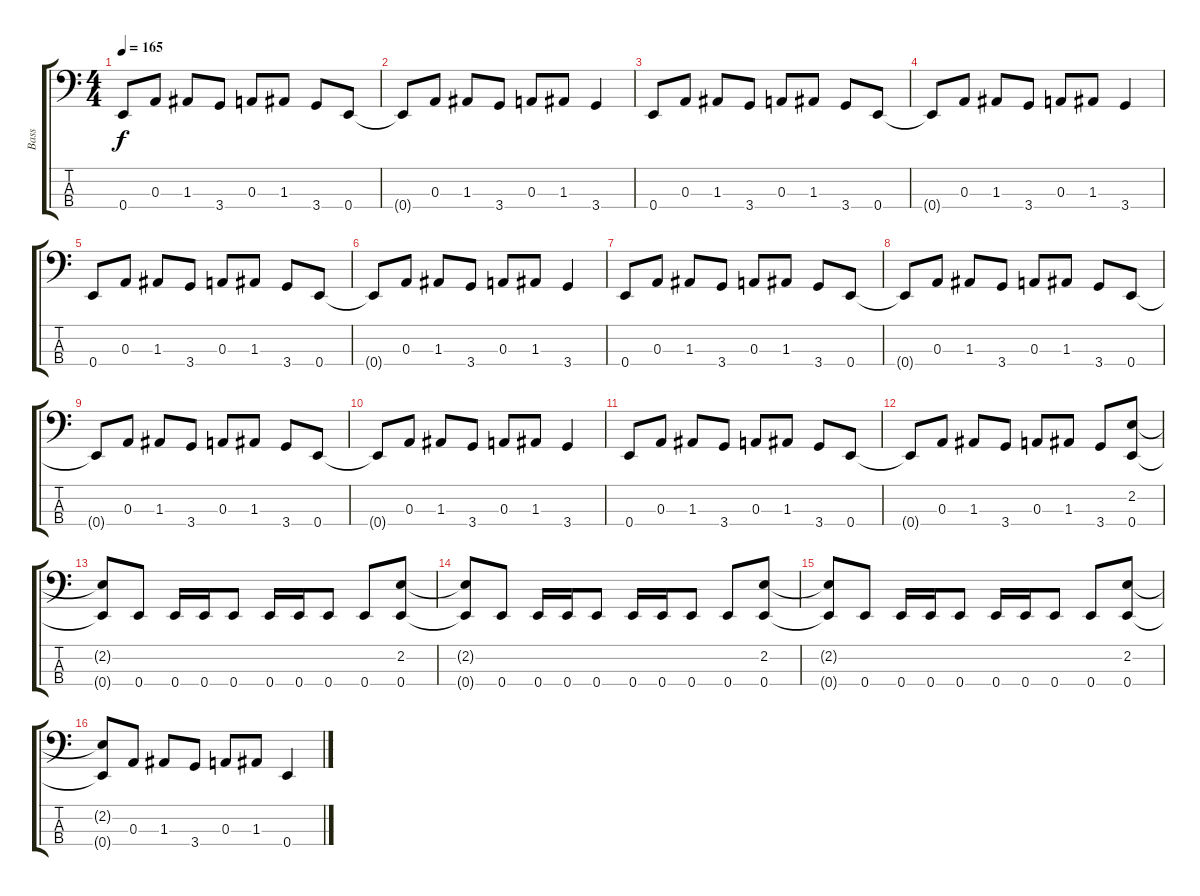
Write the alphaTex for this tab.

\track ("Bass" "Bass") {instrument electricbasspick}
\staff {score tabs}
\tuning (G2 D2 A1 E1) {hide}
\ts (4 4)
\tempo 165
\clef f4
\ks c
0.4.8{dy f} 0.3.8 1.3.8 3.4.8 0.3.8 1.3.8 3.4.8 0.4.8 |
0.4{t}.8 0.3.8 1.3.8 3.4.8 0.3.8 1.3.8 3.4.4 |
0.4.8 0.3.8 1.3.8 3.4.8 0.3.8 1.3.8 3.4.8 0.4.8 |
0.4{t}.8 0.3.8 1.3.8 3.4.8 0.3.8 1.3.8 3.4.4 |
0.4.8 0.3.8 1.3.8 3.4.8 0.3.8 1.3.8 3.4.8 0.4.8 |
0.4{t}.8 0.3.8 1.3.8 3.4.8 0.3.8 1.3.8 3.4.4 |
0.4.8 0.3.8 1.3.8 3.4.8 0.3.8 1.3.8 3.4.8 0.4.8 |
0.4{t}.8 0.3.8 1.3.8 3.4.8 0.3.8 1.3.8 3.4.8 0.4.8 |
0.4{t}.8 0.3.8 1.3.8 3.4.8 0.3.8 1.3.8 3.4.8 0.4.8 |
0.4{t}.8 0.3.8 1.3.8 3.4.8 0.3.8 1.3.8 3.4.4 |
0.4.8 0.3.8 1.3.8 3.4.8 0.3.8 1.3.8 3.4.8 0.4.8 |
0.4{t}.8 0.3.8 1.3.8 3.4.8 0.3.8 1.3.8 3.4.8 (2.2 0.4).8 |
(2.2{t} 0.4{t}).8 0.4.8 0.4.16 0.4.16 0.4.8 0.4.16 0.4.16 0.4.8 0.4.8 (2.2 0.4).8 |
(2.2{t} 0.4{t}).8 0.4.8 0.4.16 0.4.16 0.4.8 0.4.16 0.4.16 0.4.8 0.4.8 (2.2 0.4).8 |
(2.2{t} 0.4{t}).8 0.4.8 0.4.16 0.4.16 0.4.8 0.4.16 0.4.16 0.4.8 0.4.8 (2.2 0.4).8 |
(2.2{t} 0.4{t}).8 0.3.8 1.3.8 3.4.8 0.3.8 1.3.8 0.4.4
